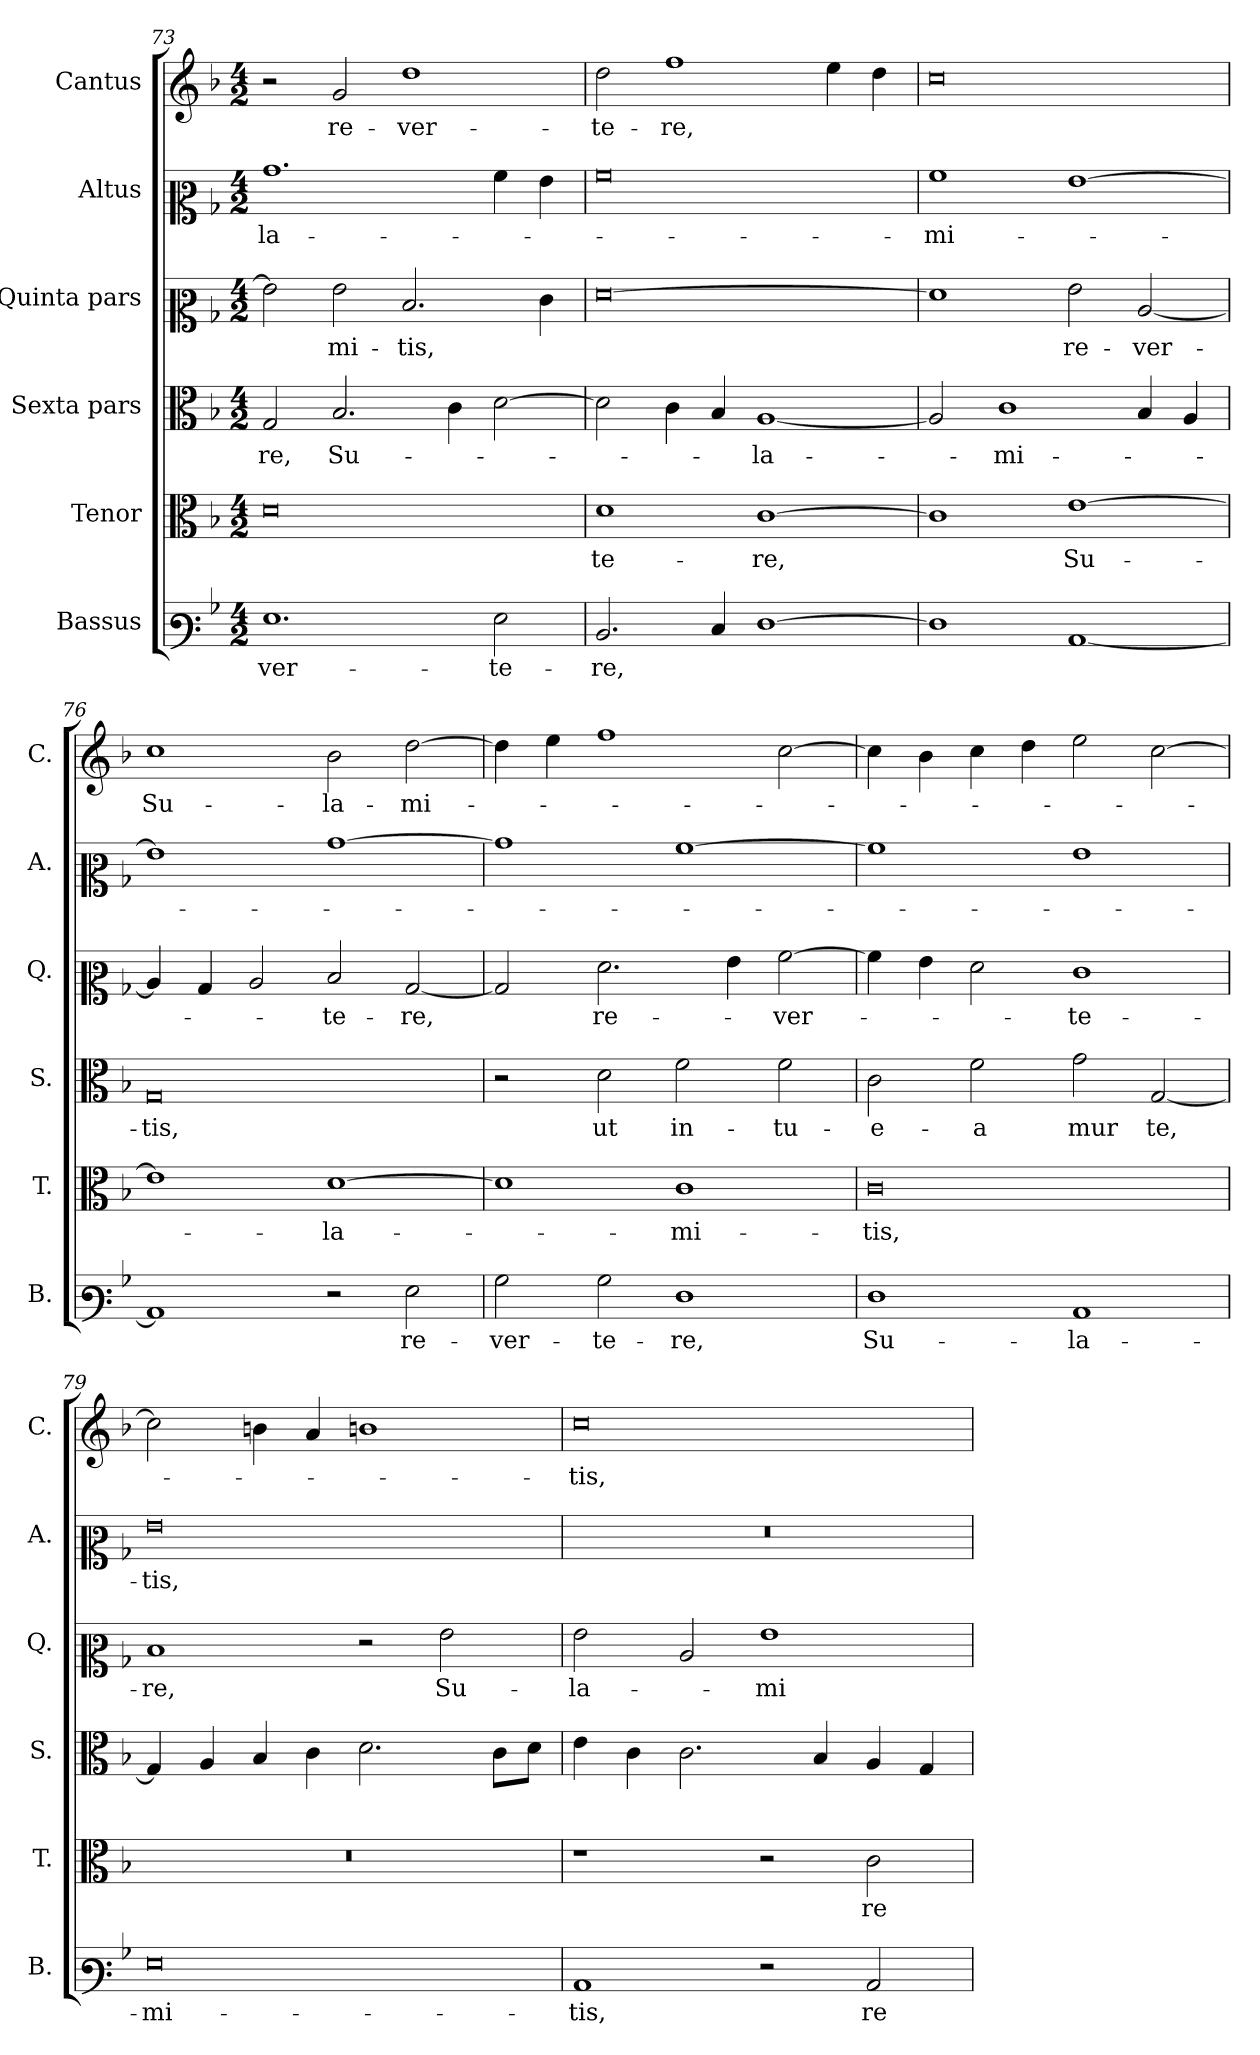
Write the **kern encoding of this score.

**kern	**text	**kern	**text	**kern	**text	**kern	**text	**kern	**text	**kern	**text
*part6	*part6	*part5	*part5	*part4	*part4	*part3	*part3	*part2	*part2	*part1	*part1
*staff6	*staff6	*staff5	*staff5	*staff4	*staff4	*staff3	*staff3	*staff2	*staff2	*staff1	*staff1
*I"Bassus	*	*I"Tenor	*	*I"Sexta pars	*	*I"Quinta pars	*	*I"Altus	*	*I"Cantus	*
*I'B.	*	*I'T.	*	*I'S.	*	*I'Q.	*	*I'A.	*	*I'C.	*
!!LO:PB:g=z
*clefF3	*	*clefC3	*	*clefC3	*	*clefC2	*	*clefC2	*	*clefG2	*
*k[b-]	*	*k[b-]	*	*k[b-]	*	*k[b-]	*	*k[b-]	*	*k[b-]	*
*M4/2	*	*M4/2	*	*M4/2	*	*M4/2	*	*M4/2	*	*M4/2	*
=73	=73	=73	=73	=73	=73	=73	=73	=73	=73	=73	=73
!	!LO:LY:b	!	!	!	!LO:LY:b	!	!	!	!LO:LY:b	!	!
1.G	-ver-	0d	.	2G/	-re,	2g\]	.	1.b-	-la-	2r	.
!	!	!	!	!	!LO:LY:b	!	!LO:LY:b	!	!	!	!LO:LY:b
.	.	.	.	2.B-/	Su-	2g\	-mi-	.	.	2g/	re-
!	!	!	!	!	!	!	!LO:LY:b	!	!	!	!LO:LY:b
.	.	.	.	.	.	2.d/	-tis,	.	.	1dd	-ver-
.	.	.	.	4c\	.	.	.	.	.	.	.
!	!LO:LY:b	!	!	!	!	!	!	!	!	!	!
2G\	-te-	.	.	[2d\	.	.	.	4a\	.	.	.
.	.	.	.	.	.	4e\	.	4g\	.	.	.
=74	=74	=74	=74	=74	=74	=74	=74	=74	=74	=74	=74
!	!LO:LY:b	!	!LO:LY:b	!	!	!	!	!	!	!	!LO:LY:b
2.D/	-re,	1d	-te-	2d\]	.	[0f	.	0a	.	2dd\	-te-
!	!	!	!	!	!	!	!	!	!	!	!LO:LY:b
.	.	.	.	4c\	.	.	.	.	.	1ff	-re,
4E/	.	.	.	4B-/	.	.	.	.	.	.	.
!	!	!	!LO:LY:b	!	!LO:LY:b	!	!	!	!	!	!
[1F	.	[1c	-re,	[1A	-la-	.	.	.	.	.	.
.	.	.	.	.	.	.	.	.	.	4ee\	.
.	.	.	.	.	.	.	.	.	.	4dd\	.
=75	=75	=75	=75	=75	=75	=75	=75	=75	=75	=75	=75
!	!	!	!	!	!	!	!	!	!LO:LY:b	!	!
1F]	.	1c]	.	2A/]	.	1f]	.	1a	-mi-	0cc	.
!	!	!	!	!	!LO:LY:b	!	!	!	!	!	!
.	.	.	.	1c	-mi-	.	.	.	.	.	.
!	!	!	!LO:LY:b	!	!	!	!LO:LY:b	!	!	!	!
[1C	.	[1e	Su-	.	.	2g\	re-	[1g	.	.	.
!	!	!	!	!	!	!	!LO:LY:b	!	!	!	!
.	.	.	.	4B-/	.	[2c/	-ver-	.	.	.	.
.	.	.	.	4A/	.	.	.	.	.	.	.
=76	=76	=76	=76	=76	=76	=76	=76	=76	=76	=76	=76
!	!	!	!	!	!LO:LY:b	!	!	!	!	!	!LO:LY:b
1C]	.	1e]	.	0G	-tis,	4c/]	.	1g]	.	1cc	Su-
.	.	.	.	.	.	4B-/	.	.	.	.	.
.	.	.	.	.	.	2c/	.	.	.	.	.
!	!	!	!LO:LY:b	!	!	!	!LO:LY:b	!	!	!	!LO:LY:b
2r	.	[1d	-la-	.	.	2d/	-te-	[1b-	.	2b-\	-la-
!	!LO:LY:b	!	!	!	!	!	!LO:LY:b	!	!	!	!LO:LY:b
2G\	re-	.	.	.	.	[2B-/	-re,	.	.	[2dd\	-mi-
=77	=77	=77	=77	=77	=77	=77	=77	=77	=77	=77	=77
!	!LO:LY:b	!	!	!	!	!	!	!	!	!	!
2B-\	-ver-	1d]	.	2r	.	2B-/]	.	1b-]	.	4dd\]	.
.	.	.	.	.	.	.	.	.	.	4ee\	.
!	!LO:LY:b	!	!	!	!LO:LY:b	!	!LO:LY:b	!	!	!	!
2B-\	-te-	.	.	2d\	ut	2.f\	re-	.	.	1ff	.
!	!LO:LY:b	!	!LO:LY:b	!	!LO:LY:b	!	!	!	!	!	!
1F	-re,	1c	-mi-	2f\	in-	.	.	[1a	.	.	.
.	.	.	.	.	.	4g\	.	.	.	.	.
!	!	!	!	!	!LO:LY:b	!	!LO:LY:b	!	!	!	!
.	.	.	.	2f\	-tu-	[2a\	-ver-	.	.	[2cc\	.
!!LO:LB:g=z
=78	=78	=78	=78	=78	=78	=78	=78	=78	=78	=78	=78
!	!LO:LY:b	!	!LO:LY:b	!	!LO:LY:b	!	!	!	!	!	!
1F	Su-	0c	-tis,	2c\	-e-	4a\]	.	1a]	.	4cc\]	.
.	.	.	.	.	.	4g\	.	.	.	4b-\	.
!	!	!	!	!	!LO:LY:b	!	!	!	!	!	!
.	.	.	.	2f\	-a	2f\	.	.	.	4cc\	.
.	.	.	.	.	.	.	.	.	.	4dd\	.
!	!LO:LY:b	!	!	!	!LO:LY:b	!	!LO:LY:b	!	!	!	!
1C	-la-	.	.	2g\	mur	1e	-te-	1g	.	2ee\	.
!	!	!	!	!	!LO:LY:b	!	!	!	!	!	!
.	.	.	.	[2G/	te,	.	.	.	.	[2cc\	.
=79	=79	=79	=79	=79	=79	=79	=79	=79	=79	=79	=79
!	!LO:LY:b	!	!	!	!	!	!LO:LY:b	!	!LO:LY:b	!	!
0G	-mi-	0r	.	4G/]	.	1d	-re,	0g	-tis,	2cc\]	.
.	.	.	.	4A/	.	.	.	.	.	.	.
.	.	.	.	4B-/	.	.	.	.	.	4bn\	.
.	.	.	.	4c\	.	.	.	.	.	4a/	.
.	.	.	.	2.d\	.	2r	.	.	.	1bn	.
!	!	!	!	!	!	!	!LO:LY:b	!	!	!	!
.	.	.	.	.	.	2g\	Su-	.	.	.	.
.	.	.	.	8c\L	.	.	.	.	.	.	.
.	.	.	.	8d\J	.	.	.	.	.	.	.
=80	=80	=80	=80	=80	=80	=80	=80	=80	=80	=80	=80
!	!LO:LY:b	!	!	!	!	!	!LO:LY:b	!	!	!	!LO:LY:b
1C	-tis,	1r	.	4e\	.	2g\	-la-	0r	.	0cc	-tis,
.	.	.	.	4c\	.	.	.	.	.	.	.
.	.	.	.	2.c\	.	2c/	.	.	.	.	.
!	!	!	!	!	!	!	!LO:LY:b	!	!	!	!
2r	.	2r	.	.	.	1g	-mi-	.	.	.	.
.	.	.	.	4B-/	.	.	.	.	.	.	.
!	!LO:LY:b	!	!LO:LY:b	!	!	!	!	!	!	!	!
2C/	re-	2c\	re-	4A/	.	.	.	.	.	.	.
.	.	.	.	4G/	.	.	.	.	.	.	.
=	=	=	=	=	=	=	=	=	=	=	=
*-	*-	*-	*-	*-	*-	*-	*-	*-	*-	*-	*-
